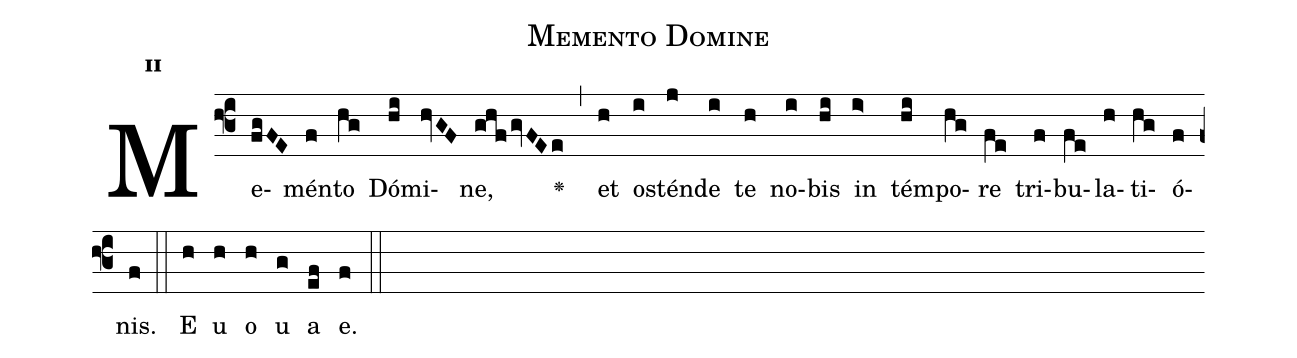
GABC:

name:Memento Domine;
office-part:Antiphona;
mode:2;
%%
initial-style: 1;
name: Memento Domine;
book: CAO 3735;
occasion: Psalterium Hebdomada II Feria V;
office-part: Officium Lectionis Ant 3;
user-notes: ;
commentary: ;
annotation: 2d;
centering-scheme: english;
fontsize: 12;
font: OFLSortsMillGoudy;
height: 11;
width: 4.5;
%%
(f3)Me(fgFE)mén(f)to(hg) Dó(hi)mi(hvGF)ne,(ghf/gvFEe) <v>\greheightstar</v>(,) et(h) o(i)stén(j)de(i) te(h) no(i)bis(hi) in(i>) tém(hi)po(hg)re(fe) tri(f)bu(fe)la(h)ti(hg)ó(f)nis.(f) (::)
E(h) u(h) o(h) u(g) a(ef) e.(f) (::)
